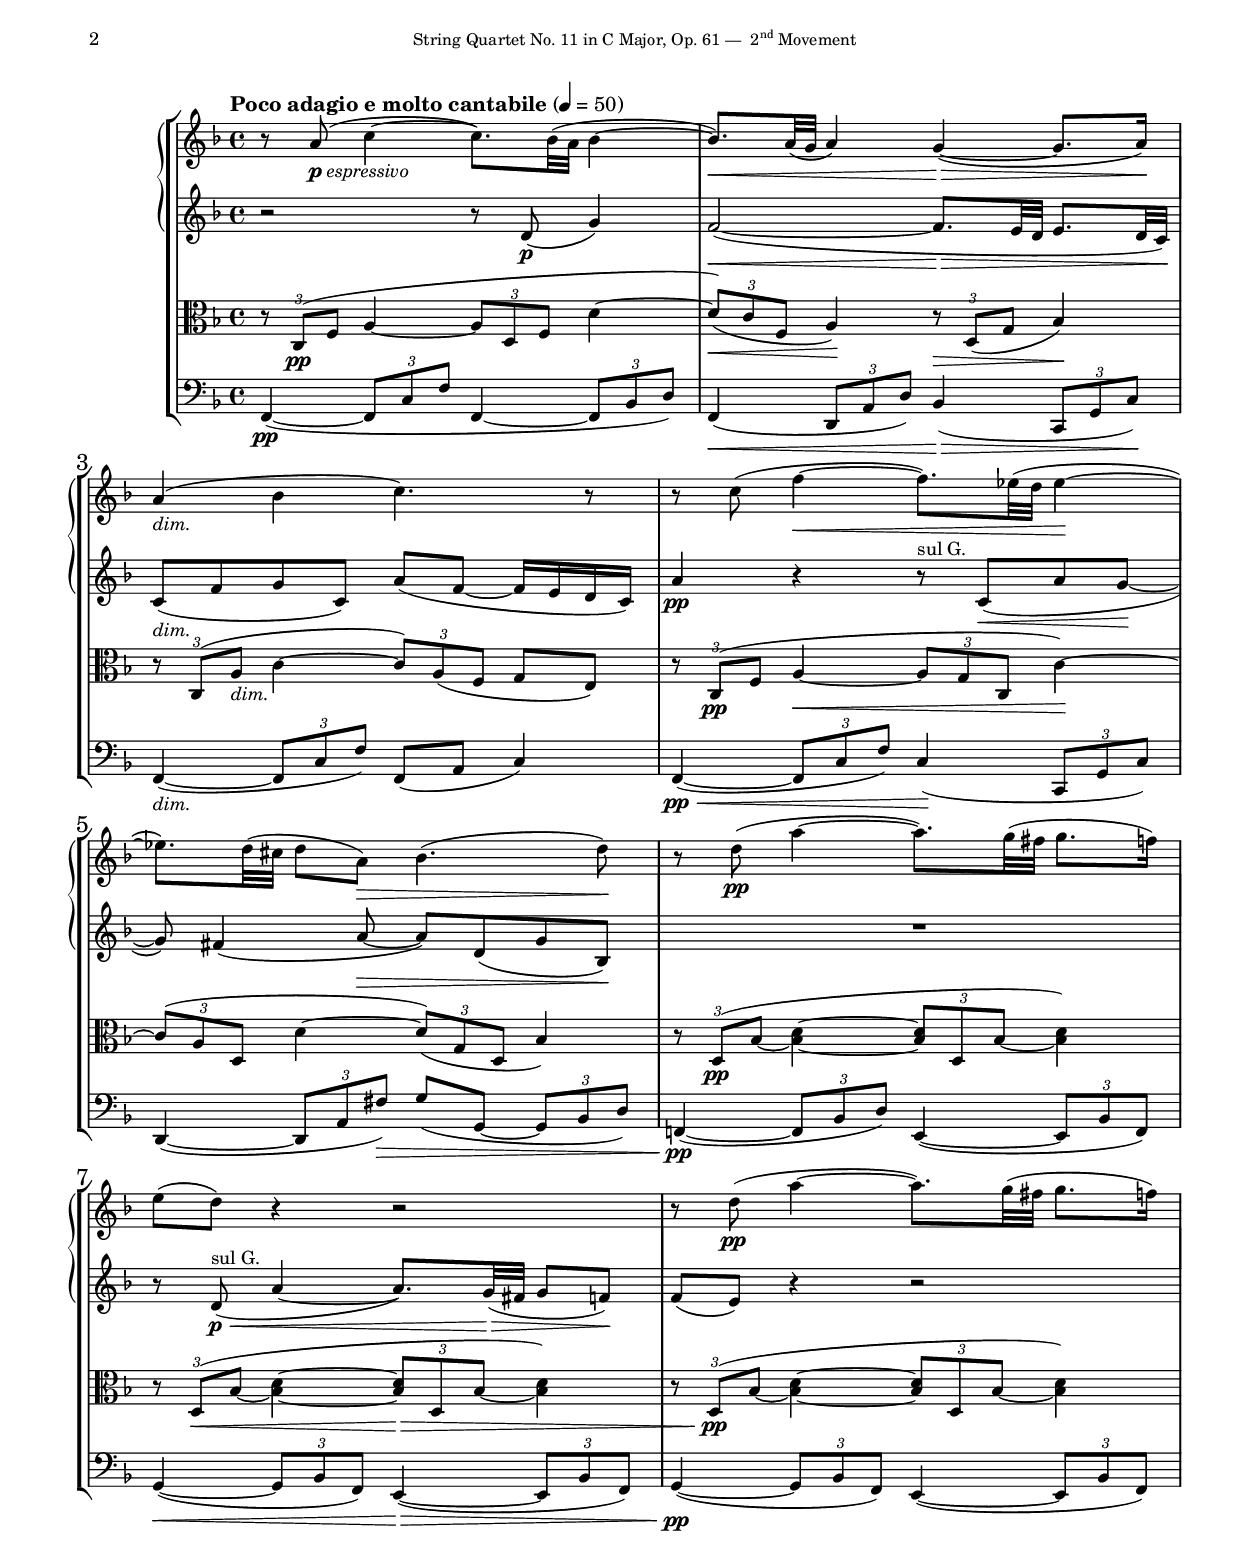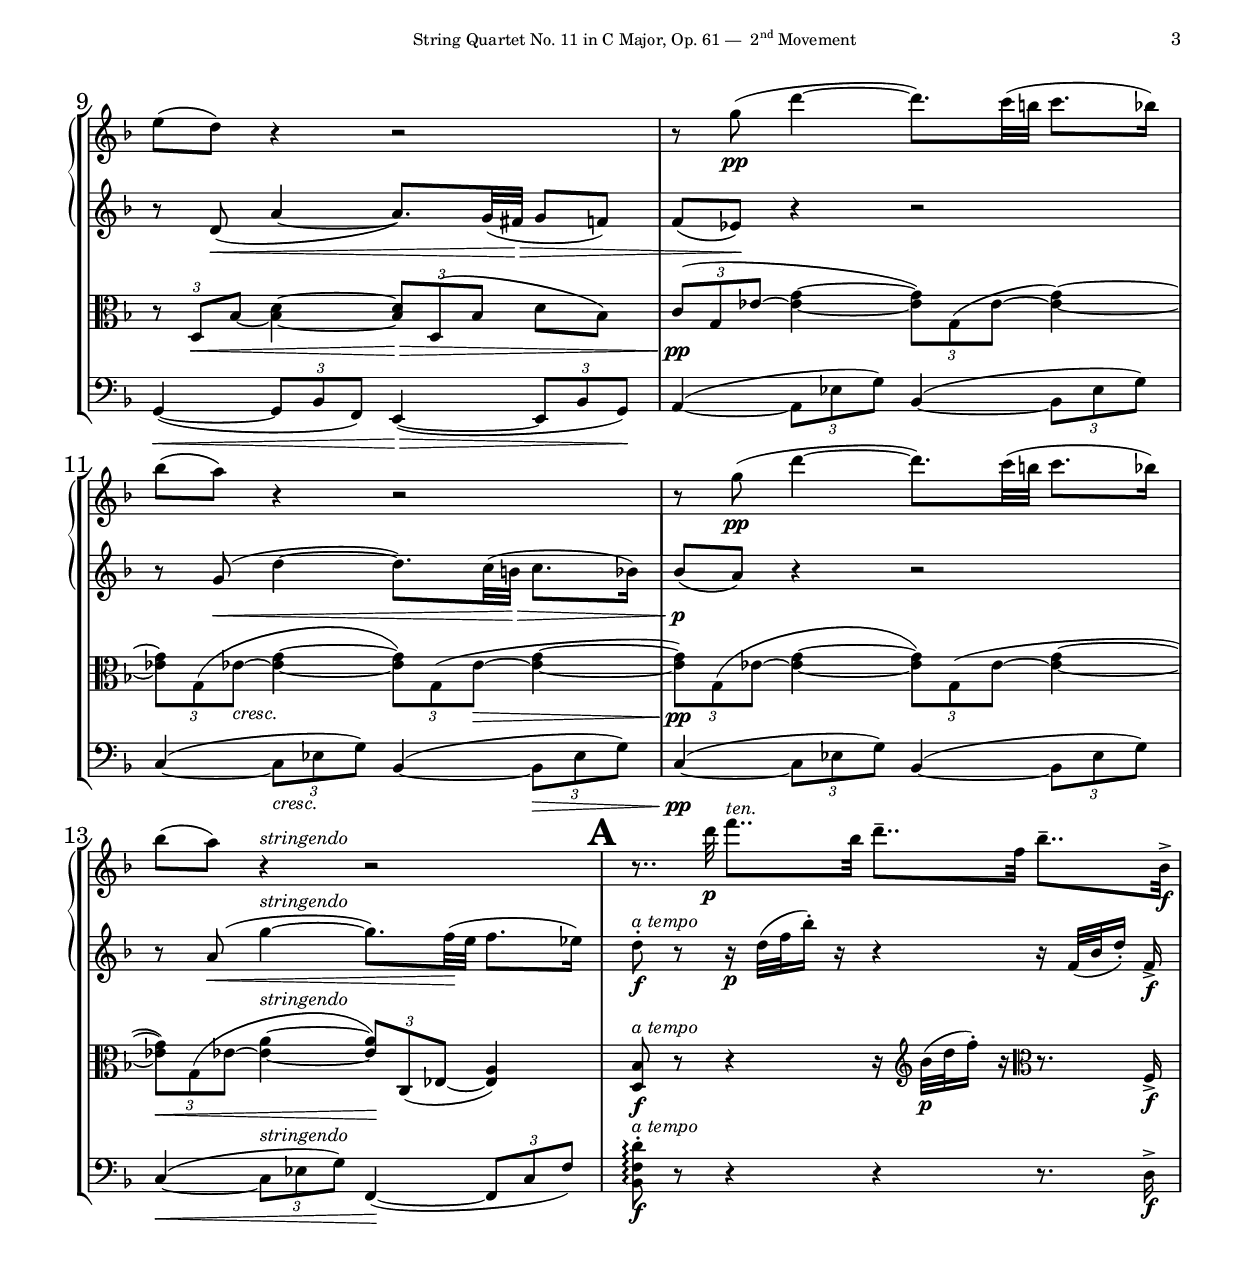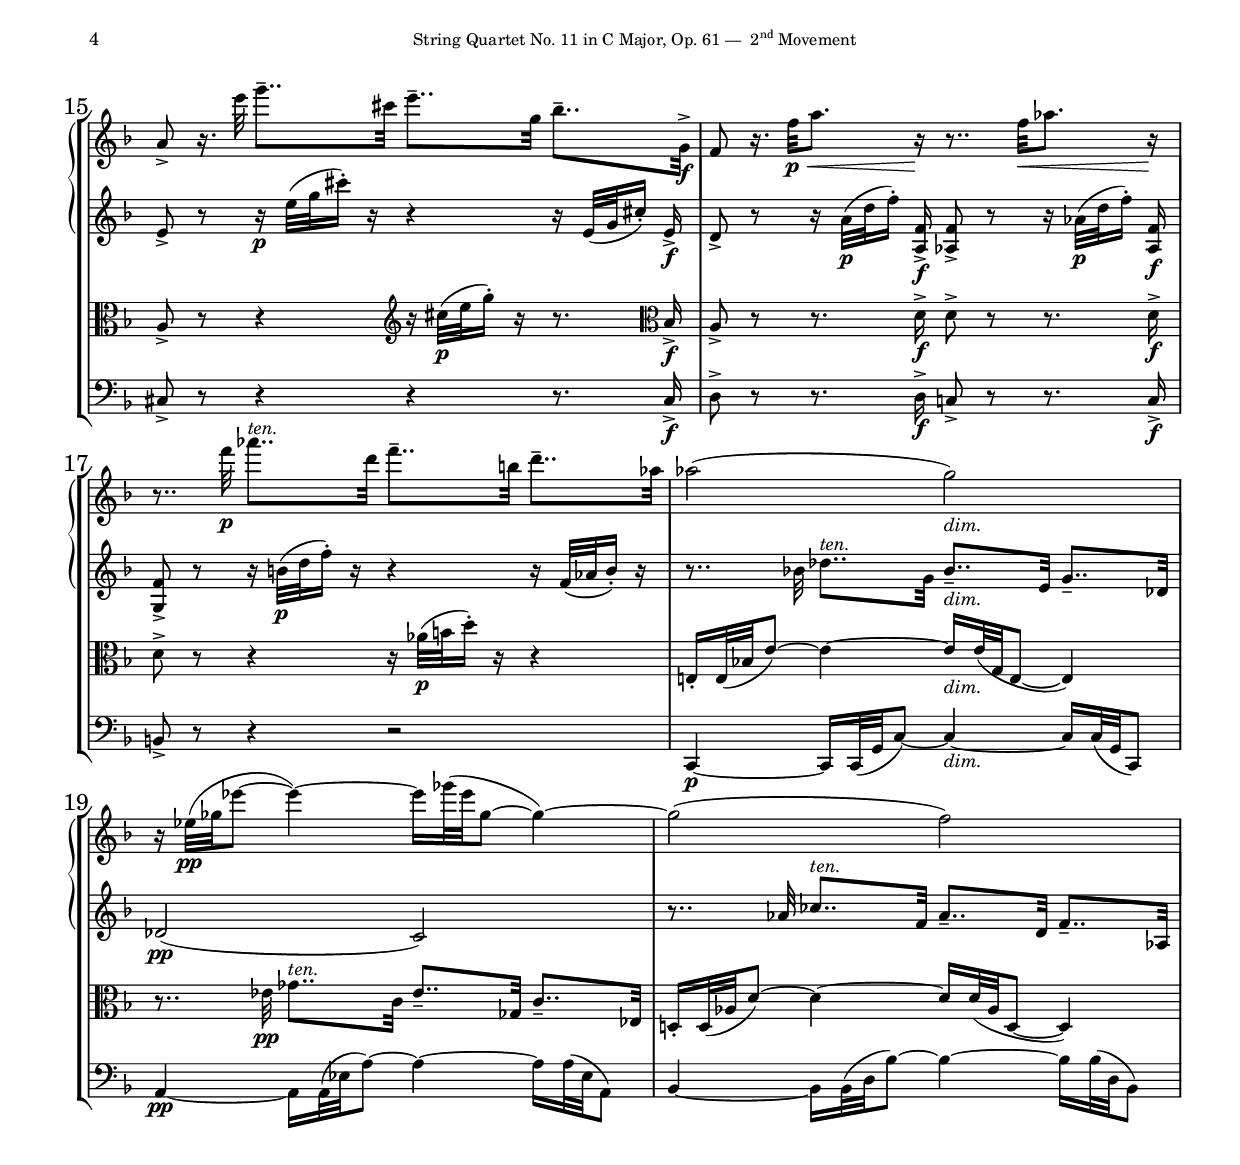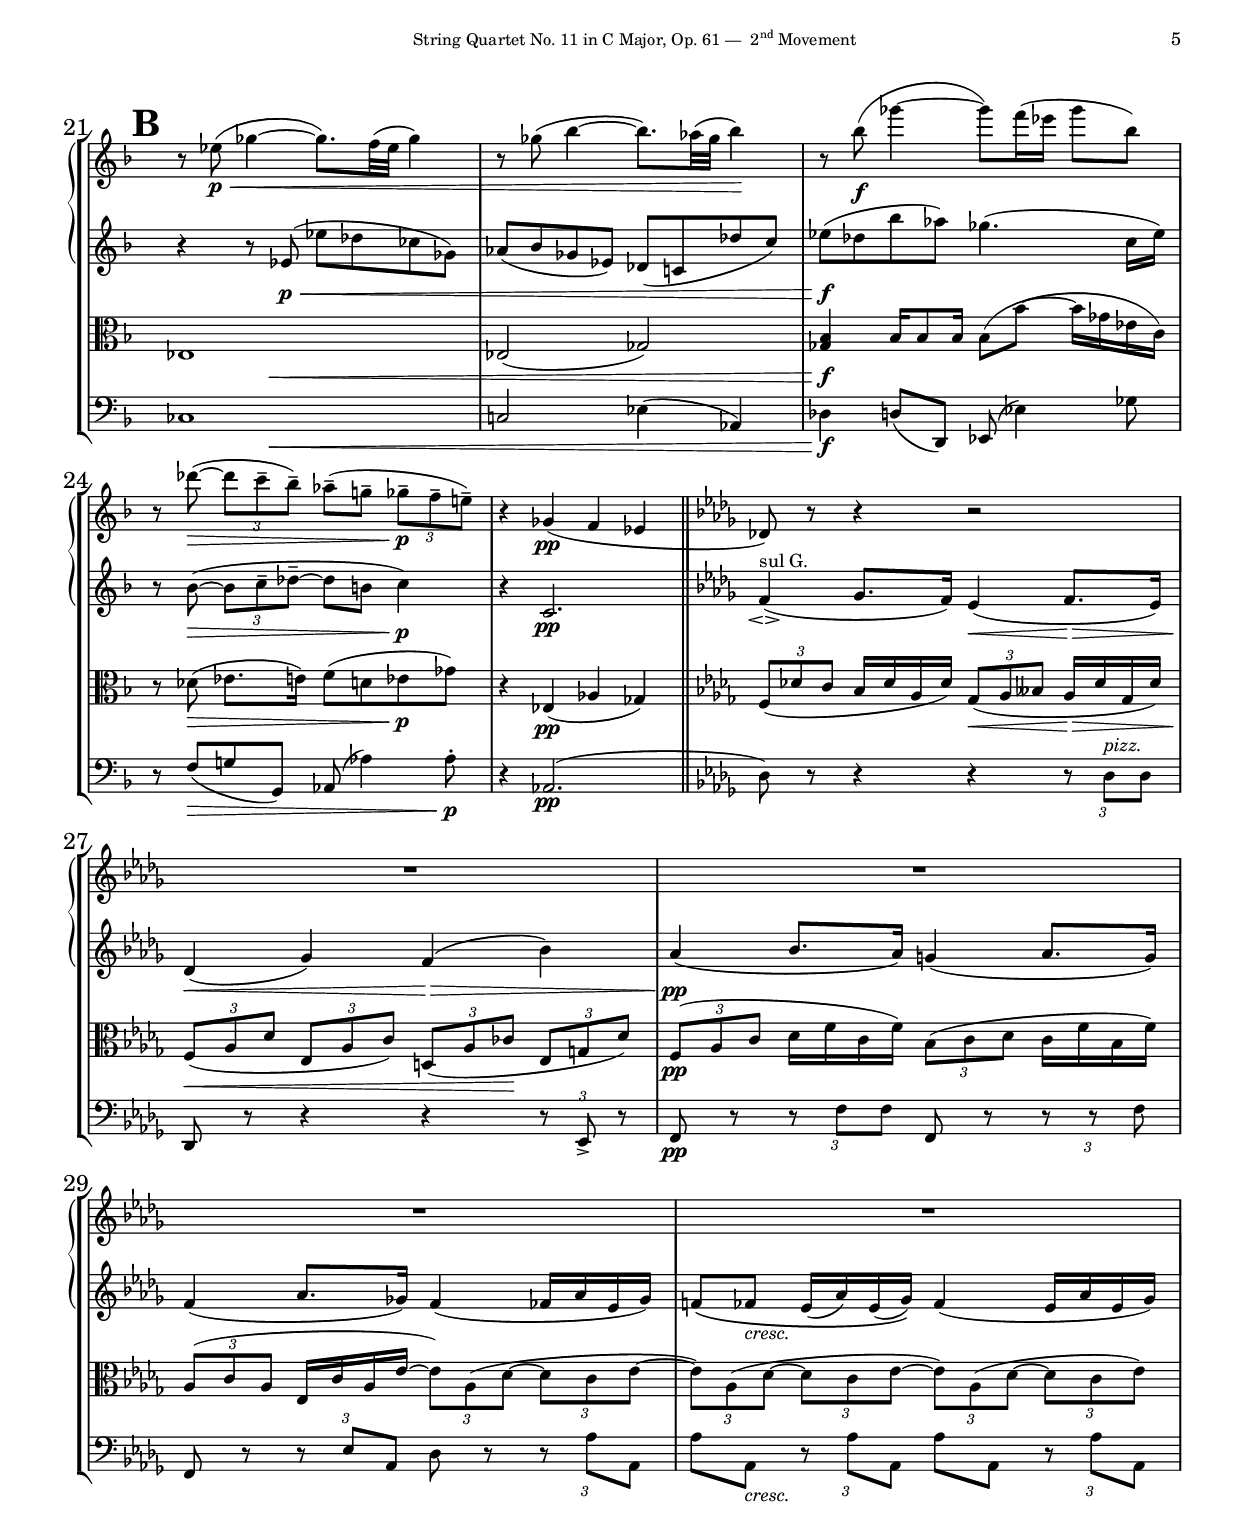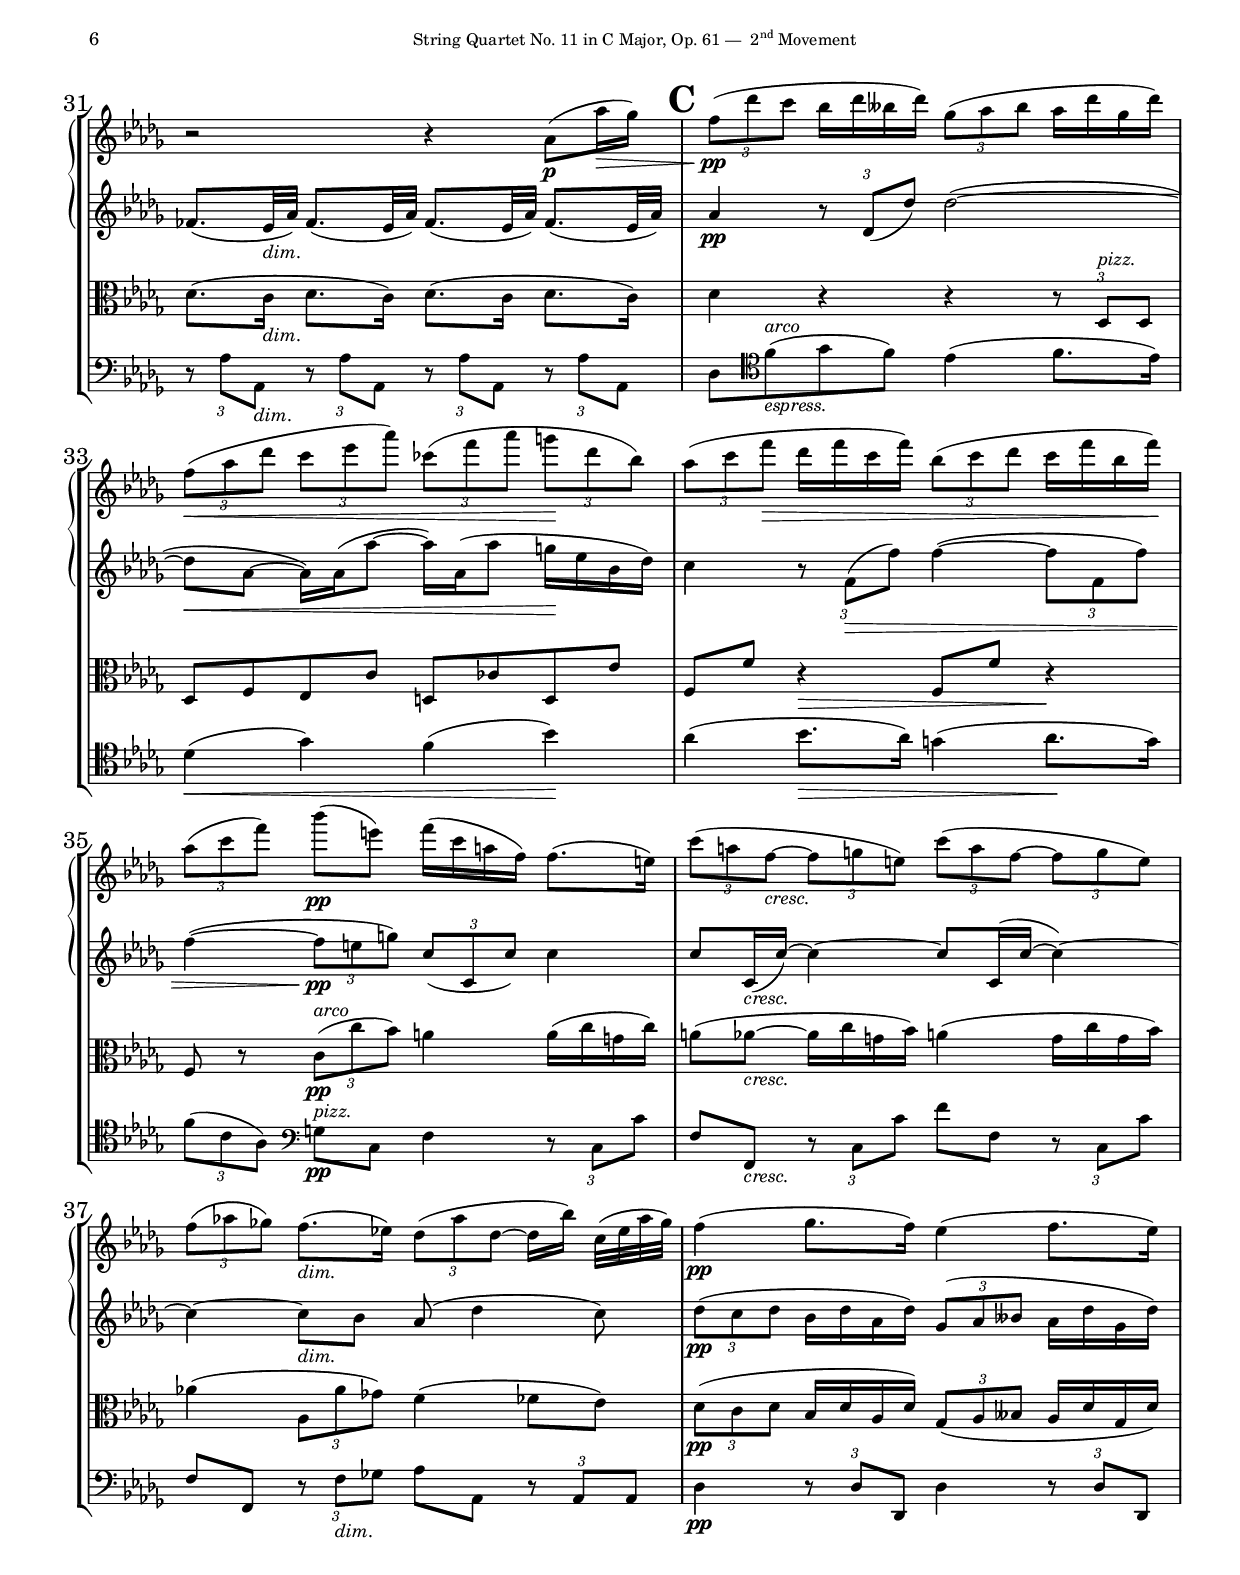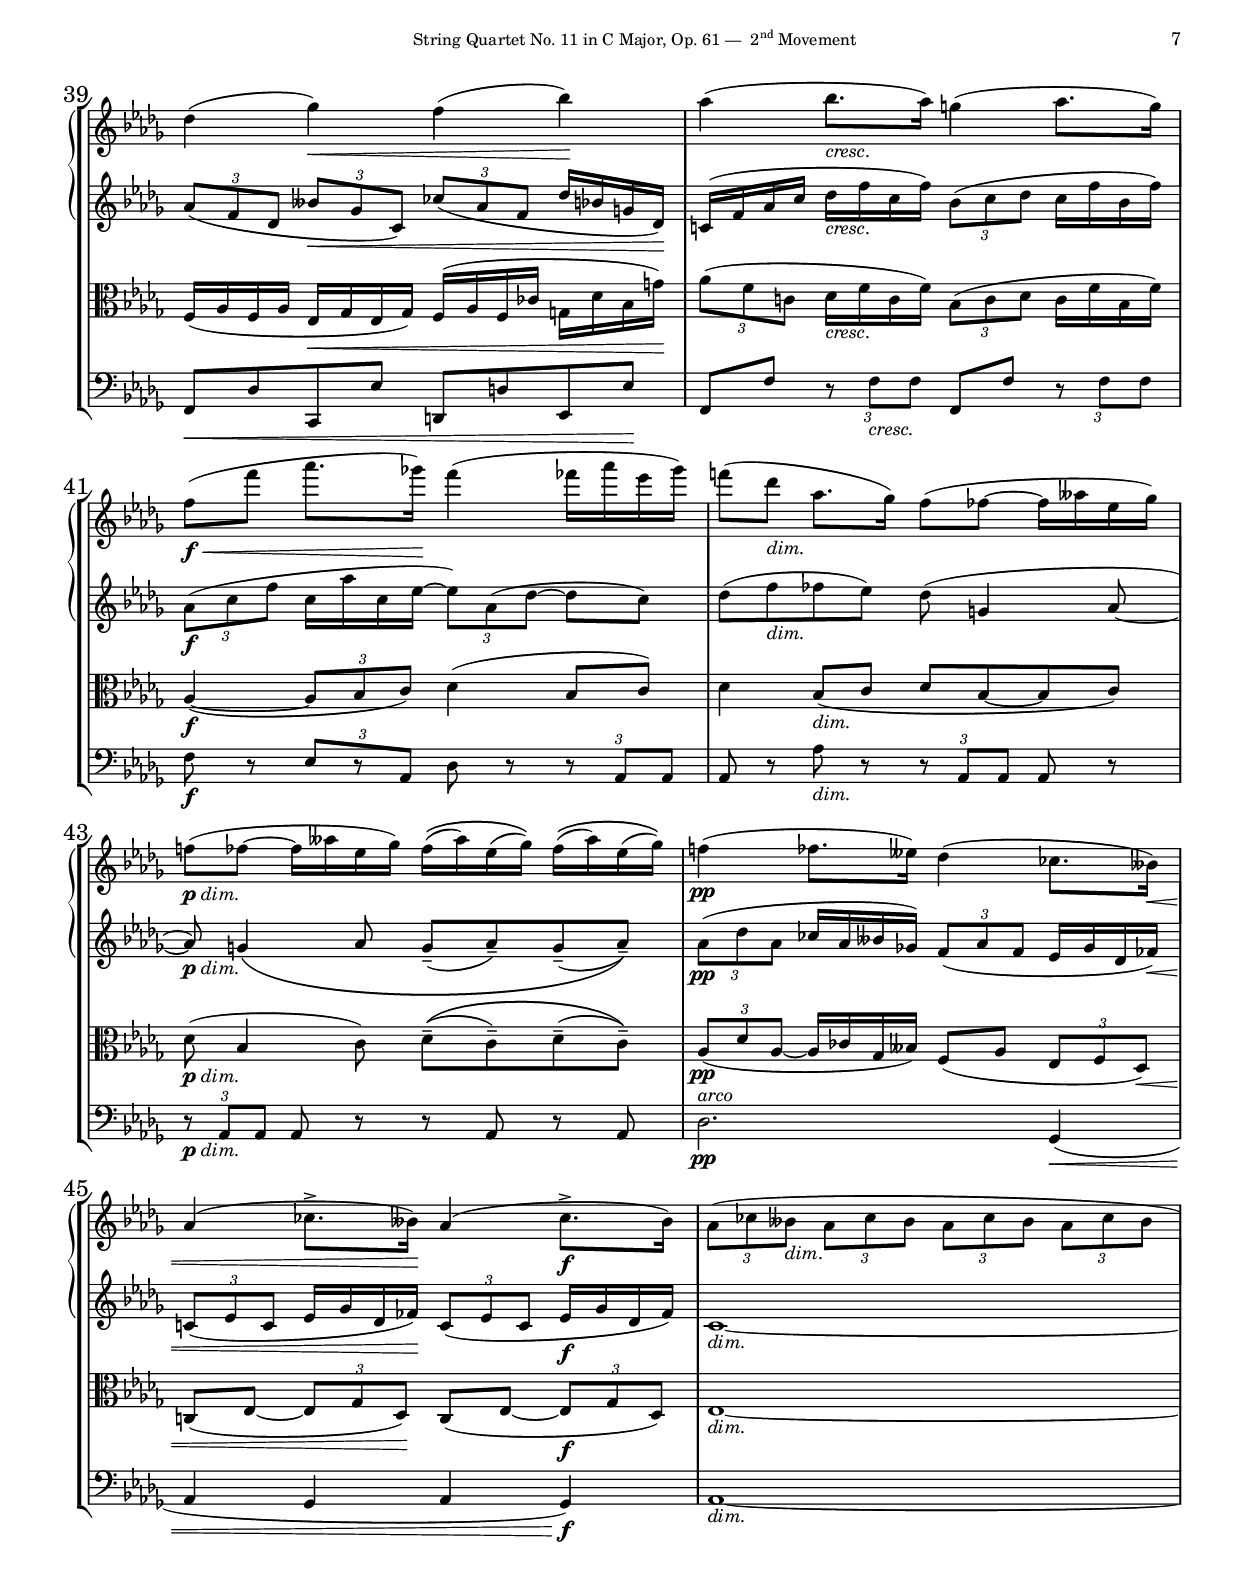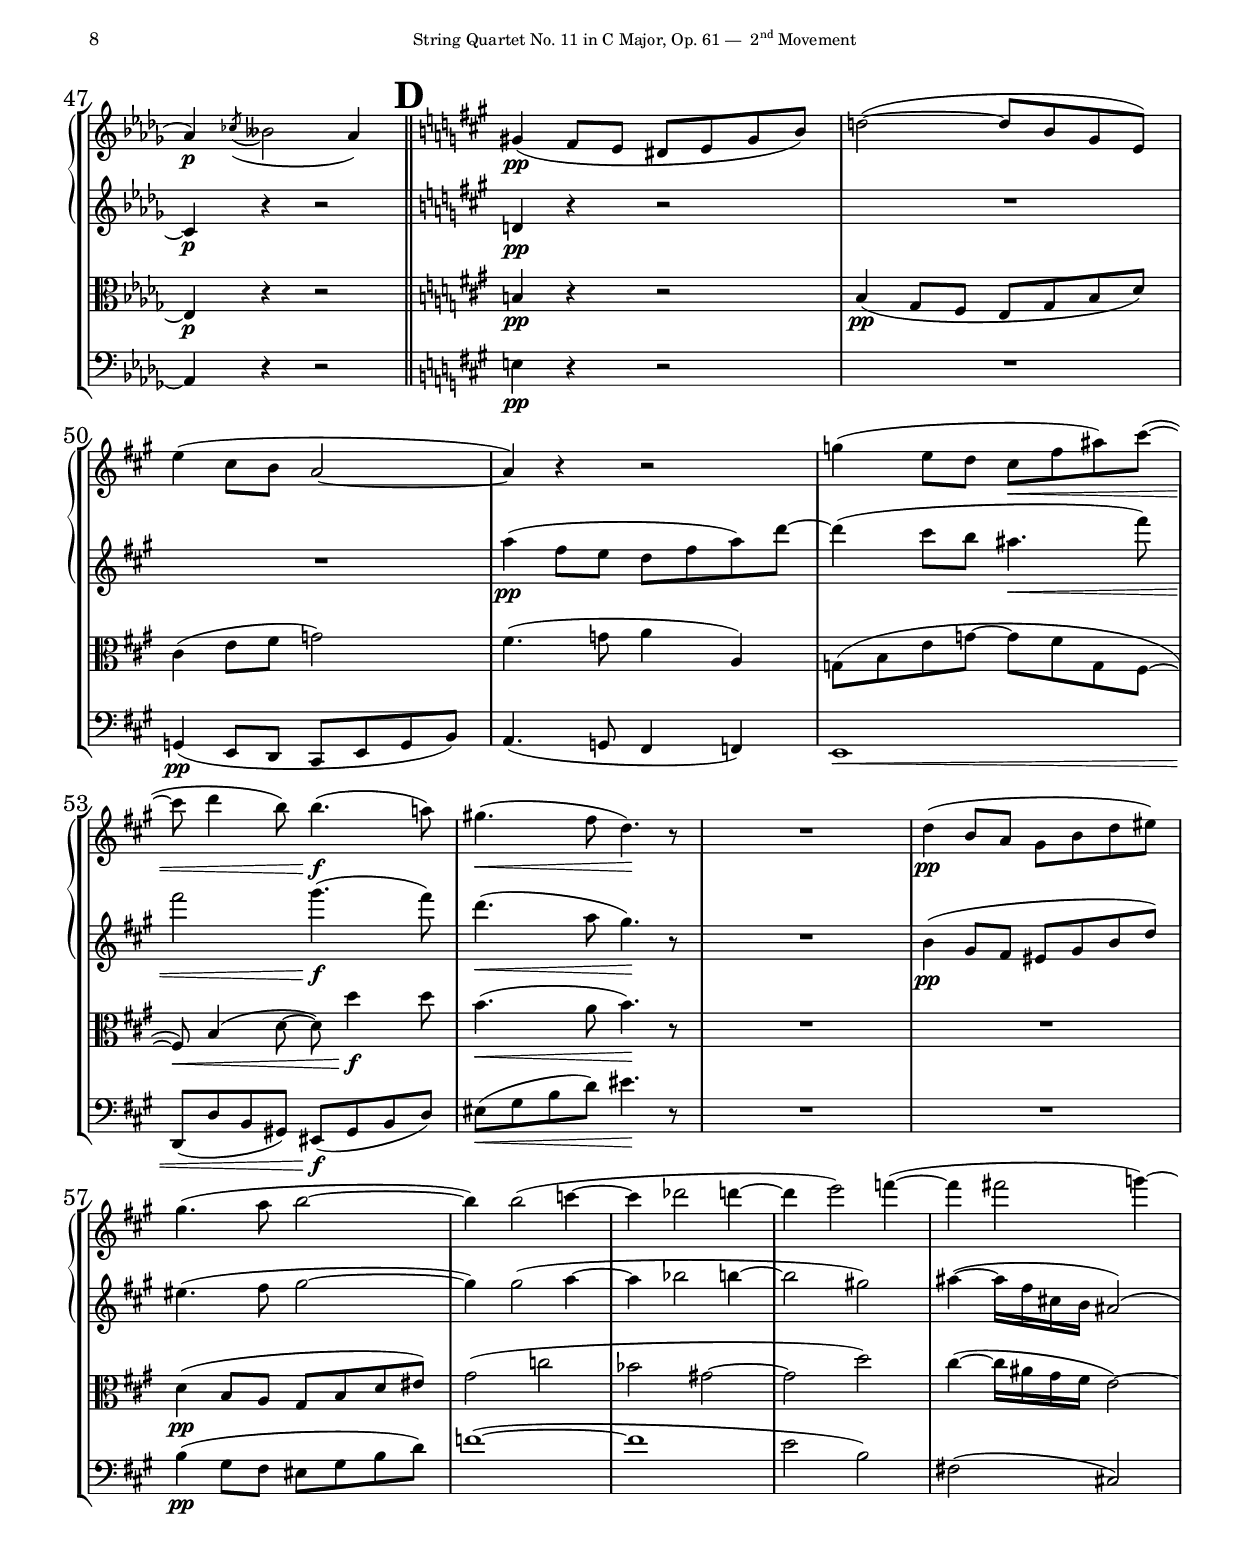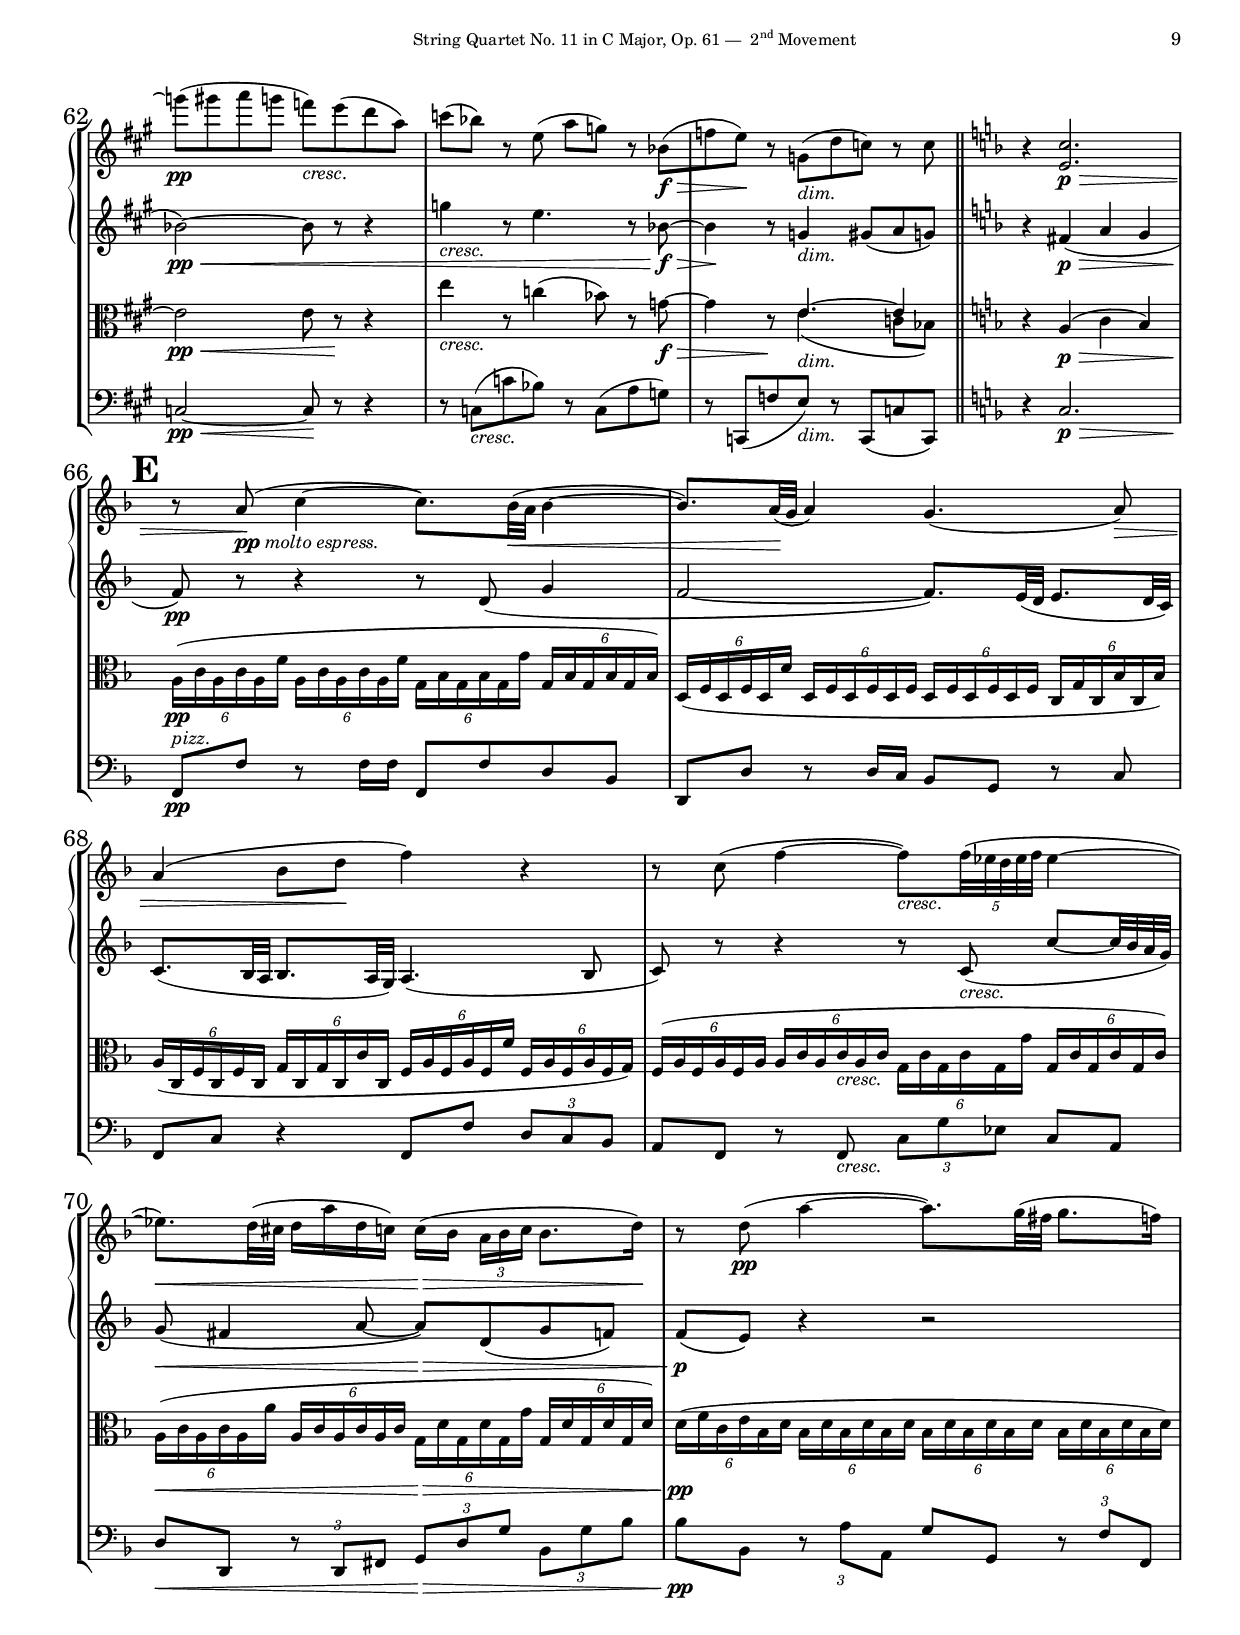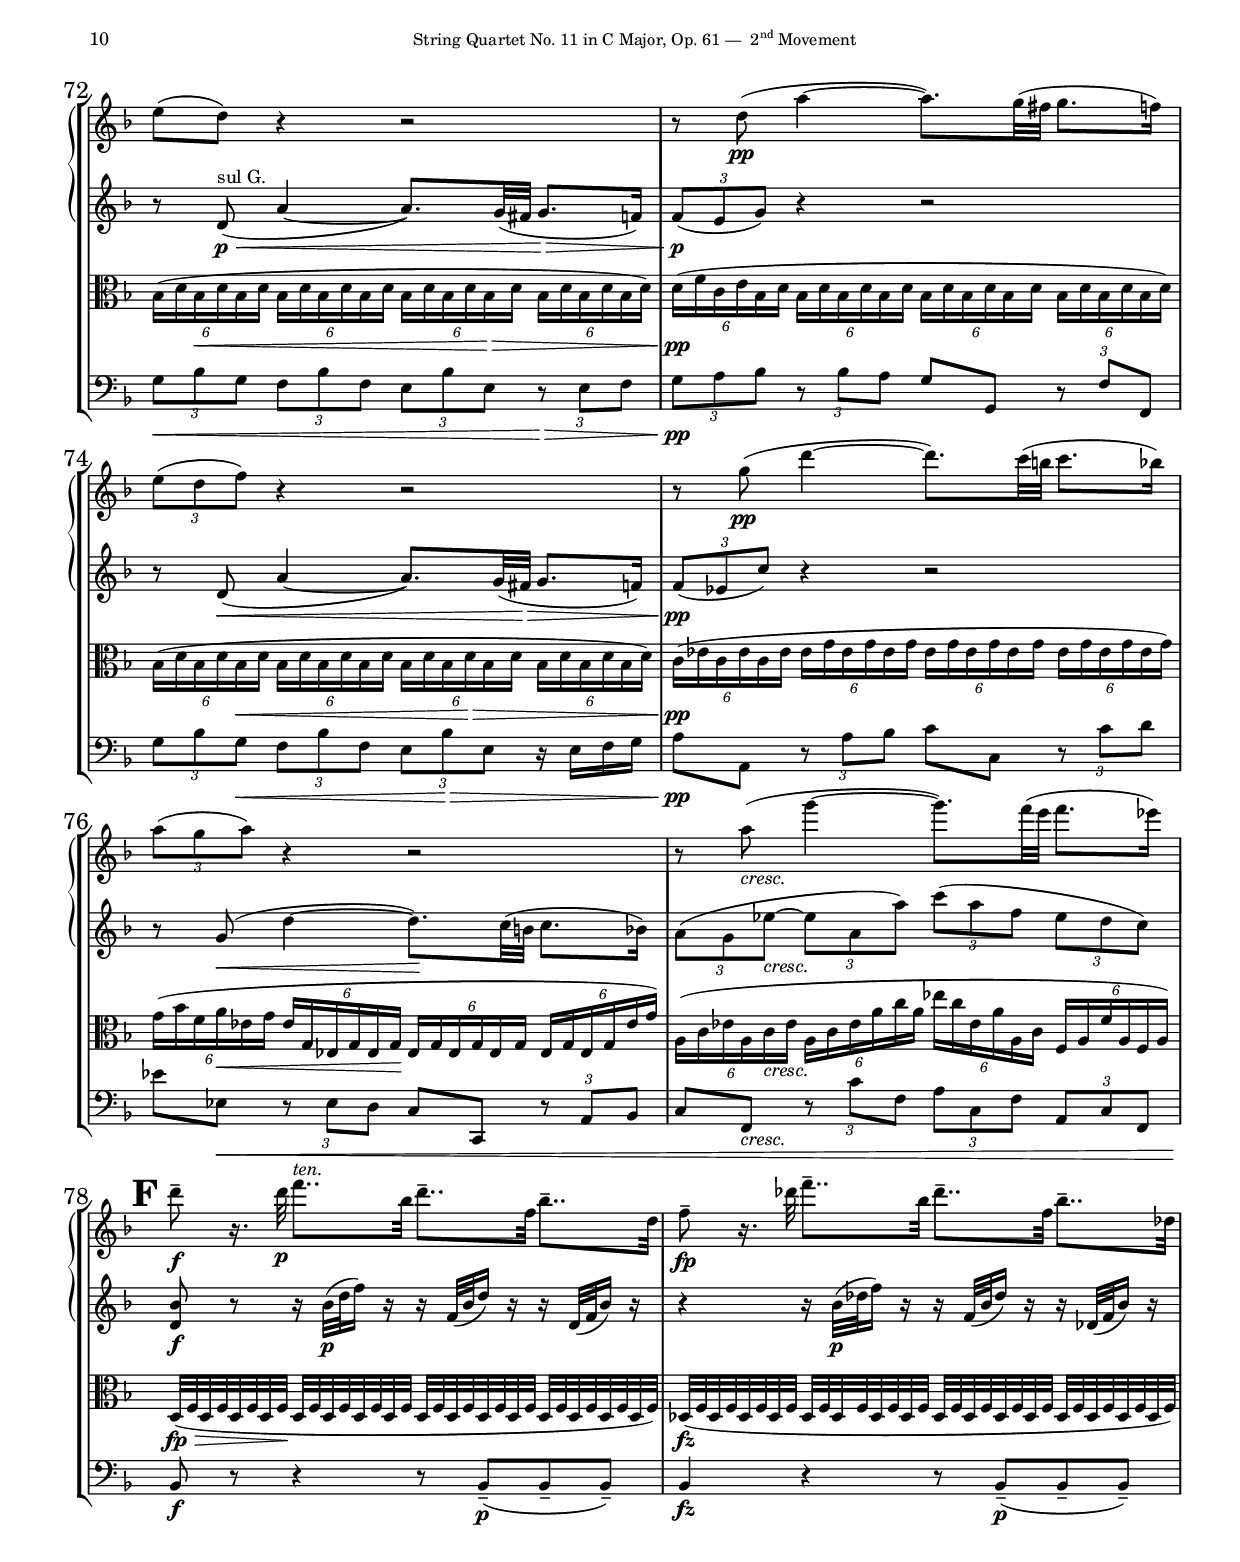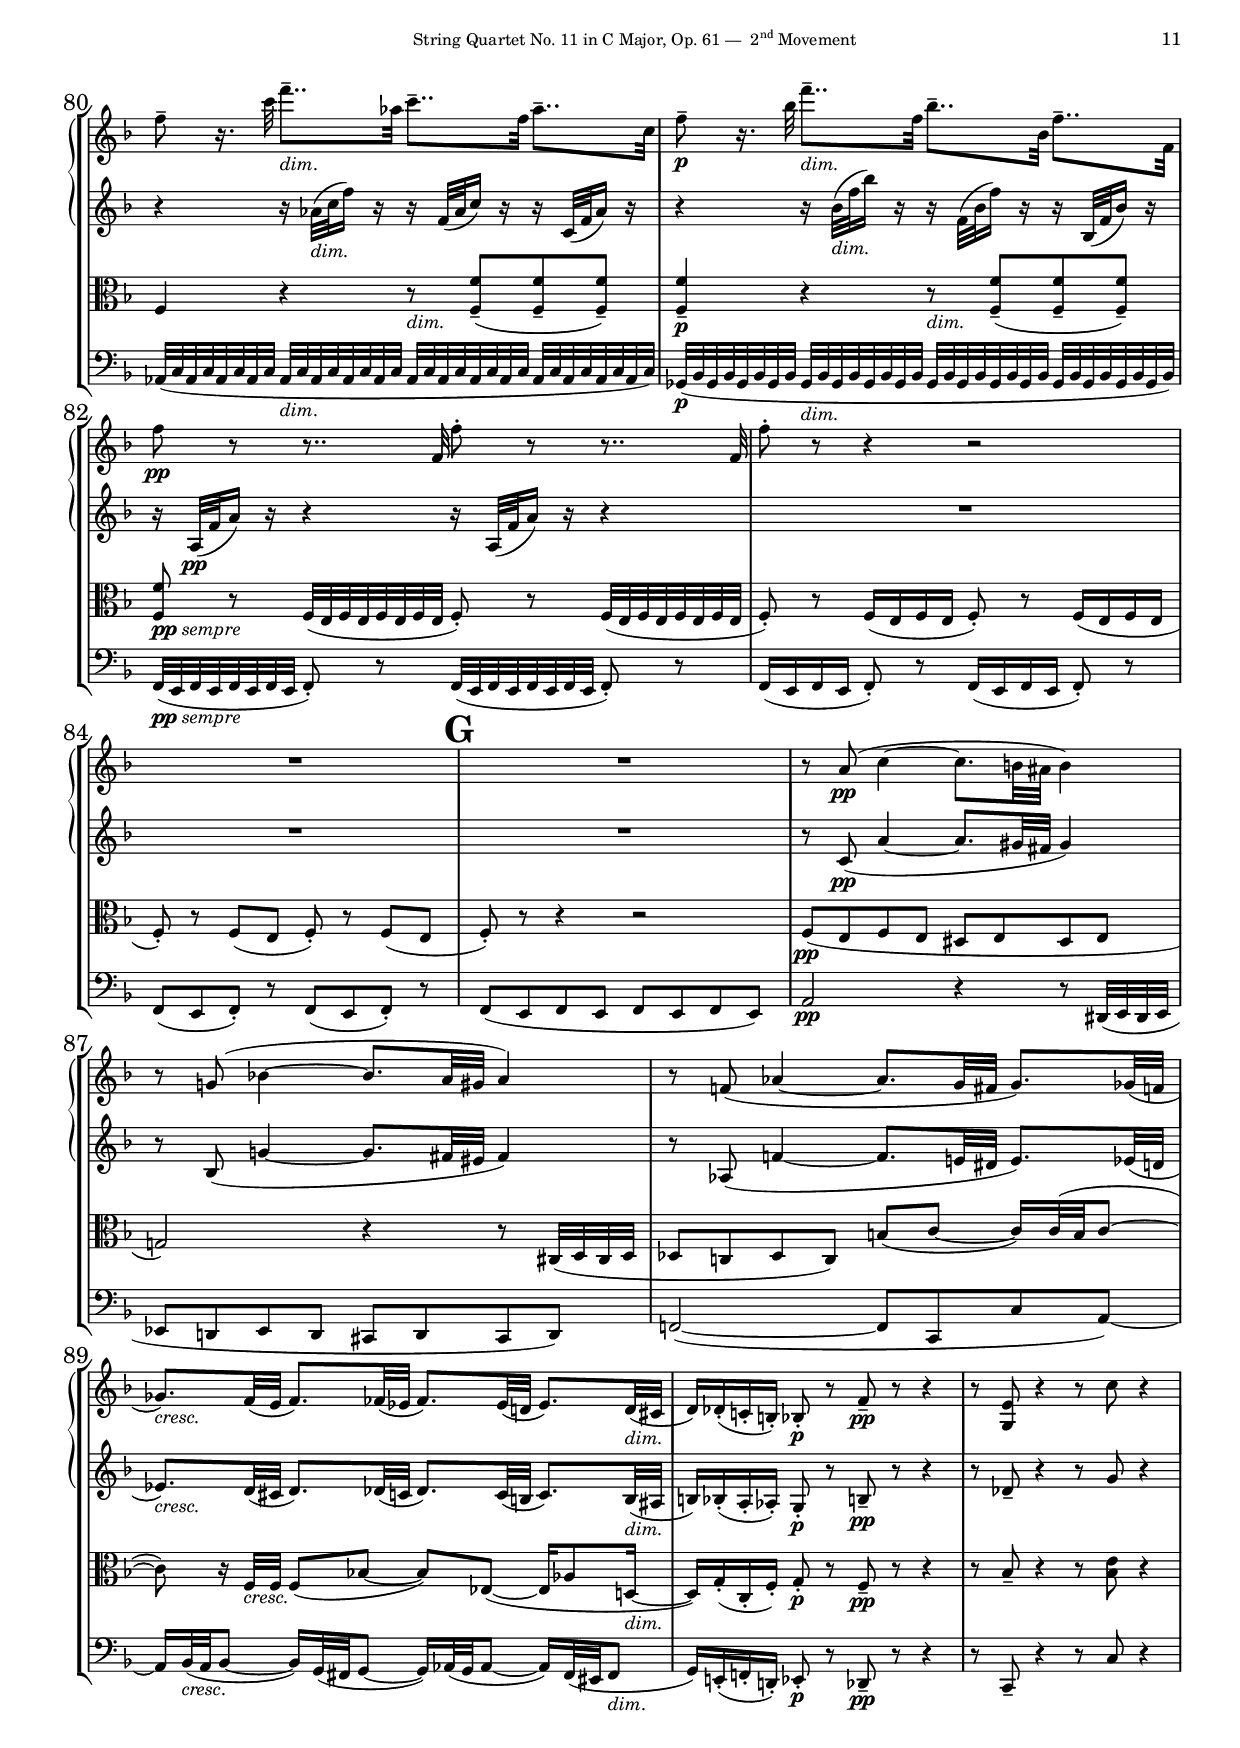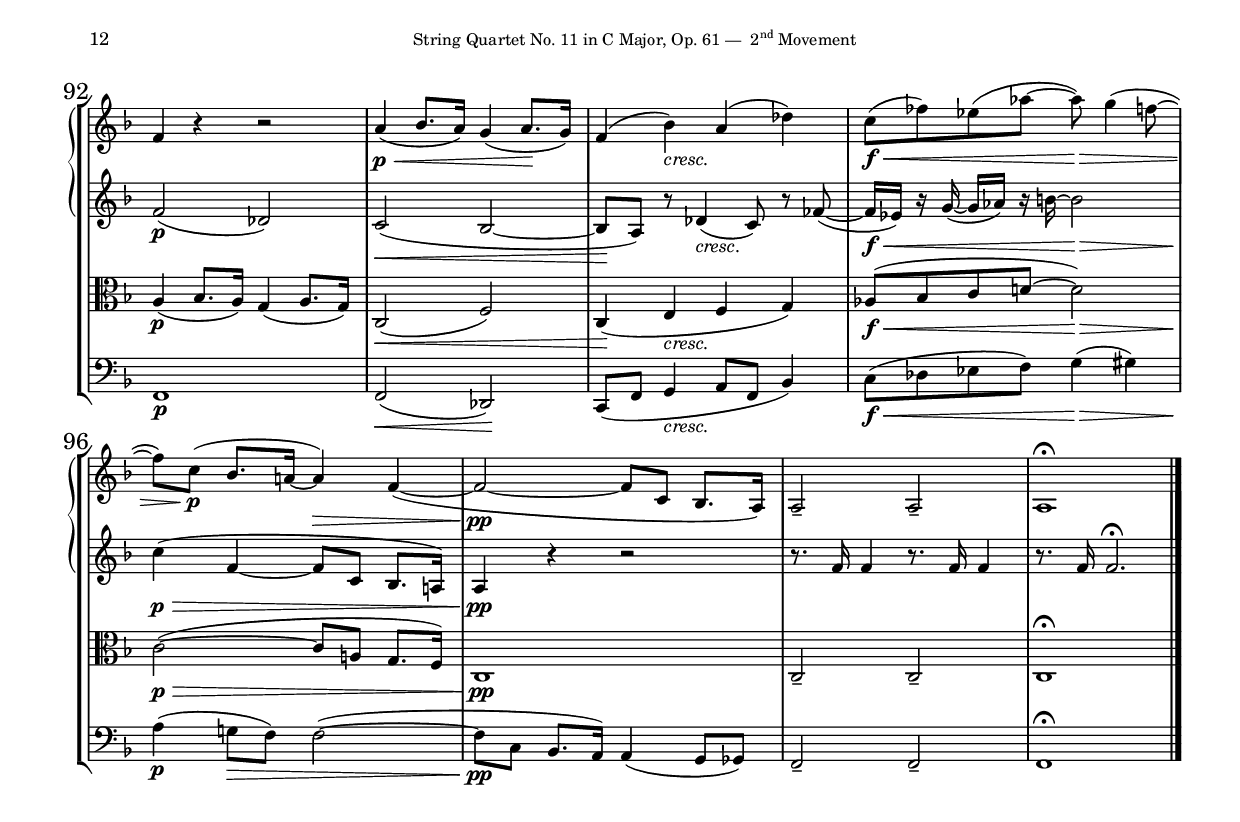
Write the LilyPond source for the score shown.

%###############################################################################
%#                                 H E A D E R                                 #
%###############################################################################
%
%  Composer           : Antonín Dvořák (1841 - 1904)
%  work               : String Quartet No. 11 in C Major, Op. 61
%  Source             : Berlin: N. Simrock, n.d.[1882]. Plate 8281. 
%  Type of score      : Score conductor mvt II
%  Typesetter         : Sébastien MANEN
%  date of initiation : Thursday 15 December 2022, 20:07
%
%###############################################################################
%#                          I N C L U D E   F I L E S                          #
%###############################################################################
\version "2.22.1"
\include "./00-Common/Quartet_n11_Op61_Header.ily"
%  work        : String Quartet No. 11 in C Major, Op. 61
%  typesetter  : Sébastien MANEN
%  date        : Thursday 15 December 2022, 20:07
%###############################################################################
%#                          P A P E R   S E C T I O N                          #
%###############################################################################
\paper {
	ragged-last-bottom = ##t
	ragged-bottom = ##t
	left-margin = 15 \mm
%	indent = 0
%	annotate-spacing = ##t
%	slashSeparator = \markup {
%		\center-align
%		\vcenter \combine
%		\beam #3.3 #0.5 #0.54
%		\raise #1.24 \beam #3.3 #0.5 #0.54
%	}
%	system-separator-markup = \slashSeparator
	bookTitleMarkup = \markup {
		\column {
			\vspace #15
			\fill-line {
				\fromproperty #'header:composer
			}
			\vspace #10
			\fill-line {
				\fromproperty #'header:title
			}
			\vspace #10
			\fill-line {
				\fromproperty #'header:subtitle
			}
		}
	}
	oddHeaderMarkup = \markup {
		\on-the-fly \not-first-page \fill-line {
			\null
			\center-column {
				\smaller \fromproperty #'header:subsubtitle
				\fromproperty #'header:instrument
				\vspace #1
			}
			\fromproperty #'page:page-number-string
		}
	}
	evenHeaderMarkup = \markup {
		\on-the-fly \not-first-page \fill-line {
			\fromproperty #'page:page-number-string
			\center-column {
				\smaller \fromproperty #'header:subsubtitle
				\fromproperty #'header:instrument
				\vspace #1
			}
			\null
		}
	}
	oddFooterMarkup = \markup {
		\column {
			\fill-line {
				\on-the-fly #(on-page 1) \fromproperty #'header:copyright
			}
		}
	}
}

%  work        : String Quartet No. 11 in C Major, Op. 61
%  typesetter  : Sébastien MANEN
%  date        : Thursday 15 December 2022, 20:07
%###############################################################################
%#                           T I M E   S E C T I O N                           #
%###############################################################################
timeMvtI = {
	\time 4/4
}
timeMvtII = {
	\time 4/4
}
timeMvtIII = {
	\time 3/4
}
timeMvtIV = {
	\time 2/4
}

%  work        : String Quartet No. 11 in C Major, Op. 61
%  typesetter  : Sébastien MANEN
%  date        : Thursday 15 December 2022, 20:07
%###############################################################################
%#                         L A Y O U T   S E C T I O N                         #
%###############################################################################
#(set-global-staff-size 16) %16
%#(ly:set-option 'debug-skylines #t)
\layout {
	#(layout-set-staff-size 16) %16
	\set Score.alternativeNumberingStyle = #'numbers
	\set Score.markFormatter = #format-mark-alphabet
	\context {
		\Voice
		\override TupletBracket #'bracket-visibility = ##f
%		\override TupletNumber.avoid-slur = #'outside
		\override Hairpin.to-barline = ##f
		\override TrillSpanner.bound-details.right.padding = #1.5
		\override Fingering.avoid-slur = #'around
		%\override Script.staff-padding = #'()
		\override Hairpin.height = #0.55
	}
	\context {
		\Staff
		\consists #Measure_counter_engraver
		\override TupletBracket.staff-padding = ##f
		\override Fingering.staff-padding = #'()
		%\override Script.staff-padding = ##f
		\override MultiMeasureRest.space-increment = 1
	}
	\context {
		\Score
		\override RehearsalMark #'font-size = #6  % 6
		\override RehearsalMark.extra-spacing-width = #'(-0.3 . 0.3) %0.7
		\override RehearsalMark.outside-staff-priority = ##f
		\override RehearsalMark.extra-spacing-height = #'(-inf.0 . +inf.0)
		\override DynamicTextSpanner.font-size = #0
		\override BarNumber.font-size = #2 %2
		\override MeasureCounter.outside-staff-priority = #390
		\override FootnoteItem #'annotation-line = ##f
		\override MetronomeMark.font-size = #1 %1
	}
}

%  work        : String Quartet No. 11 in C Major, Op. 61
%  typesetter  : Sébastien MANEN
%  date        : Thursday 15 December 2022, 20:07
%###############################################################################
%#                      S H O R T C U T S   S E C T I O N                      #
%###############################################################################
arco = \markup {\italic arco}
crescendo = \markup {\italic crescendo}
crescmarkup = \markup {\italic cresc.}
dimmarkup = \markup {\italic dim.}
dolce = \markup {\italic {dolce}}
fdim = \markup {\dynamic f \italic dim.}
feroce = \markup {\italic feroce}
intempo = \markup {\italic {in tempo}}
mfcresc = \markup { \dynamic mf \italic cresc.}
morendo = \markup {\italic {morendo}}
pcresc = \markup { \dynamic p \italic cresc.}
pdim = \markup { \dynamic p \italic dim.}
pizz = \markup {\italic pizz.}
pocoapococrescendo = \markup {\italic {poco a poco crescendo}}
pocoapocostring = \markup {\italic {poco a poco string}}
ppmorendo = \markup { \dynamic pp \italic {morendo}}
pppnonlegato = \markup { \dynamic ppp \italic {non legato}}
pptranquillo = \markup { \dynamic pp \italic {tranquillo}}
rit = \markup {\italic rit.}
ritard = \markup {\italic ritard}
riten = \markup {\italic riten.}
semprecresc = \markup {\italic {sempre cresc.}}
tranquillo = \markup {\italic tranquillo}
pespress = \markup { \dynamic p \italic espress.}
pespressivo = \markup { \dynamic p \italic espressivo}

ffz = #(make-dynamic-script "ffz")




atempo = \markup {\italic {a tempo}}
espress = \markup {\italic {espress.}}
ppmoltoespress = \markup { \dynamic pp \italic {molto espress.}}
stringendo = \markup {\italic stringendo}
sulG = \markup {sul G.}
ten = \markup {\italic {ten.}}
ppsempre = \markup { \dynamic pp \italic {sempre}}



fine = \markup {\italic Fine}
fzmarkup = \markup {\dynamic fz}
pdolce = \markup { \dynamic p \italic dolce.}
pocoapocoritmarkup = \markup {\italic {poco a poco rit.}}
scherzodcalfine = \markup { \right-align \italic {Scherzo D.C. al Fine}}



accel = \markup {\italic accel.}
crescedaccel = \markup {\italic {cresc. ed accel.}}
fcresc = \markup {\dynamic f \italic {cresc.}}
fsemprecresc = \markup { \dynamic f \italic {sempre cresc.}}
fzcresc= \markup {\dynamic fz \italic cresc.}
grandioso = \markup {\italic grandioso}
moltorit = \markup {\italic {molto rit.}}
mpespressivo = \markup { \dynamic mp \italic espressivo}
pnonlegato = \markup { \dynamic p \italic {non legato}}
pocoapococresc = #(make-music 'CrescendoEvent
             'span-direction START
             'span-type 'text
             'span-text "poco a poco cresc.")
pocoapocoritard = \markup {\italic {poco a poco ritard.}}
ppocomarcato = \markup { \dynamic p \italic {poco marcato}}
semprepiup = \markup {\italic {sempre più} \dynamic p}
unpocomenomosso = \markup {\bold {Un poco meno mosso.}}


%  work        : String Quartet No. 11 in C Major, Op. 61
%  typesetter  : Sébastien MANEN
%  date        : Thursday 15 December 2022, 20:07
%###############################################################################
%#                 C O N D U C T O R   S C O R E   F O R M A T                 #
%###############################################################################
formatConductorMvtI = {
	
}

%  work        : String Quartet No. 11 in C Major, Op. 61
%  typesetter  : Sébastien MANEN
%  date        : Thursday 15 December 2022, 20:07
%###############################################################################
%#                       T E M P I  C O N D U C T O R S                        #
%###############################################################################
tempiMvtI = {
	\tempo "Allegro"
}
tempiMvtII = {
	\tempo "Poco adagio e molto cantabile" 4 = 50
}
tempiMvtIII = {
	\tempo "SCHERZO - Allegro vivo" 4 = 150
}
tempiMvtIV = {
	\tempo "Vivace" 4 = 130
}
%###############################################################################
%#                            T E M P I   P A R T S                            #
%###############################################################################
tempiPartMvtI = {
	
}
tempiPartMvtII = {
	
}
tempiPartMvtIII = {
	
}
tempiPartMvtIV = {
	
}

%  work        : String Quartet No. 11 in C Major, Op. 61
%  typesetter  : Sébastien MANEN
%  date        : Thursday 15 December 2022, 20:07
%###############################################################################
%#                          M U S I C   S E C T I O N                          #
%###############################################################################
musicViolinIMvtII = \relative c'' {
	\key f \major
	\clef treble
% mesures 1 à 5
	r8 a(_\pespressivo c4~ c8.) bes32( a bes4~
	bes8.)\< a32( g a4) g4(~\> g8. a16)\!
	a4(_\dimmarkup bes c4.) r8
	r8 c( f4~\< f8.) ees32( d ees4~\!
	ees8.) d32( cis d8 a)\> bes4.( d8)\!
% mesures 6 à 10
	r8 d(\pp a'4~ a8.) g32( fis g8. f16)
	e8( d) r4 r2
	r8 d\pp( a'4~ a8.) g32( fis g8. f16)
	e8( d) r4 r2
	r8 g(\pp d'4~ d8.) c32( b c8. bes16)
% mesures 11 à 15
	bes8( a) r4 r2
	r8 g(\pp d'4~ d8.) c32( b c8. bes16)
	bes8( a) r4^\stringendo r2 \mark \default
	r8.. d32\p f8..^\ten bes,32 d8..-- f,32 bes8..-- bes,32->\f
	a8-> r16. e''32 g8..-- cis,32 e8..-- g,32 bes8..-- g,32->\f
% mesures 16 à 20
	f8 r16. f'32[\p\< a8.] r16\! r8.. f32\<[ aes8.] r16\!
	r8.. f'32\p aes8..^\ten d,32 f8..-- b,32 d8..-- aes32
	aes2( g)_\dimmarkup
	r16 ees32(\pp ges ees'8~ ees4)~ ees16 ges32( ees ges,8~ ges4)~
	ges2( f) \mark \default
% mesures 21 à 25
	r8 ees8(\p\< ges4~ ges8.) f32( ees ges4)
	r8 ges( bes4~ bes8.) aes32( ges bes4)\!
	r8 bes(\f ges'4~ ges8) f16( ees ges8 bes,)
	r8 des8(~\> \times 2/3 {des c-- bes--)} aes(-- g!-- \times 2/3 {ges--\p f-- e!--)}
	r4 ges,(\pp f ees \bar "||" \key des \major
% mesures 26 à 30
	des!8) r r4 r2
	R1*4
	
	
	
% mesures 31 à 35
	r2 r4 aes'8\p( aes'16\> ges) \mark \default
	\times 2/3 {f8\pp( des' c} bes16 des beses des) \times 2/3 {ges,8( aes beses} aes16 des ges, des')
	\times 2/3 {f,8(\< aes des} \times 2/3 {c ees aes)} \times 2/3 {ces,( f aes} \times 2/3 {g\! des bes)}
	\times 2/3 {aes( c f\>} des16 f c f) \times 2/3 {bes,8( c des} c16 f bes, f')\!
	\times 2/3 {aes,8( c f)} bes8(\pp e,) f16( c a f) f8.( e16)
% mesures 36 à 40
	\times 2/3 {c'8( a f~_\crescmarkup} \times 2/3 {f g e)} \times 2/3 {c'8( a f~} \times 2/3 {f g e)}
	\times 2/3 {f( aes! ges!)} f8._\dimmarkup( ees!16) \times 2/3 {des8( aes' des,~} des16[ bes']) c,32( ees aes ges)
	f4\pp( ges8. f16) ees4( f8. ees16)
	des4( ges)\< f( bes)\!
	aes4( bes8._\crescmarkup aes16) g4( aes8. g16)
% mesures 41 à 45
	f8(\f\< f' aes8. ges!16)\! f4( fes16 aes ees ges)
	f!8( des_\dimmarkup aes8. ges16) f8( fes~ fes16 aeses ees ges)
	f!8(_\pdim fes~ fes16 aeses ees ges) fes\(( aeses) ees( ges)\) fes\(( aeses) ees( ges)\) 
	f!4\pp( fes8. eeses16) des4( ces8. beses16)\<
	aes4( ces8.-> beses16)\! aes4( ces8.->\f beses16)
% mesures 46 à 50
	\times 2/3 {aes8( ces beses_\dimmarkup} \times 2/3 {aes ces beses} \times 2/3 {aes ces beses} \times 2/3 {aes ces beses} 
	aes4)\p \acciaccatura ces8( beses2 aes4) \bar "||" \key a \major \mark \default
	gis!4(\pp fis8 e dis e gis b)
	d!2(~ d8 b gis e)
	e'4( cis8 b a2~
% mesures 51 à 55
	a4) r r2
	g'4( e8 d cis8\< fis ais) cis(~
	cis d4 b8) b4.\f( a!8)
	gis!4.(\< fis8 d4.)\! r8
	R1
% mesures 56 à 60
	d4(\pp b8 a gis b d eis)
	gis4.( a8 b2~
	b4) b2( c4~
	c des2 d4~
	d e2) f4(~
% mesures 61 à 65
	f fis2 g4)~
	g8(\pp gis a g f)_\crescmarkup e( d a)
	c( bes) r e,( a g) r bes,(\f\>[
	f' e)\!] r g,([_\dimmarkup d' c)] r c \bar "||" \key f \major
	r4 <e, c'>2.\p\> \mark \default
% mesures 66 à 70
	r8 a8(\!_\ppmoltoespress c4~ c8.) bes32(\< a bes4~
	bes8.) a32(\! g a4) g4.( a8)\>
	a4( bes8 d\! f4) r
	r8 c( f4~ f8_\crescmarkup) \tuplet 5/4 {f32( ees d ees f} ees4~
	ees8.)\< d32( cis d16 a' d, c) c(\>[ bes] \times 2/3 {a16 bes c} bes8. d16)\!
% mesures 71 à 75
	r8 d(\pp a'4~ a8.) g32( fis g8. f16)
	e8( d) r4 r2
	r8 d8(\pp a'4~ a8.) g32( fis g8. f16)
	\times 2/3 {e8( d f)} r4 r2
	r8 g(\pp d'4~ d8.) c32( b c8. bes16)
% mesures 76 à 80
	\times 2/3 {a8( g a)} r4 r2
	r8 a(_\crescmarkup g'4~ g8.) f32( e f8. ees16) \mark \default
	d8--\f r16. d32\p f8..^\ten bes,32 d8..-- f,32 bes8..-- d,32
	f8--\fp r16. des'32 f8..-- bes,32 des8..-- f,32 bes8..-- des,32
	f8-- r16. c'32 f8..--_\dimmarkup aes,32 c8..-- f,32 aes8..-- c,32
% mesures 81 à 85
	f8--\p r16. bes32 f'8..--_\dimmarkup f,32 bes8..-- bes,32 f'8..-- f,32 
	f'8\pp r r8.. f,32 f'8-. r8 r8.. f,32
	f'8-. r r4 r2
	R1 \mark \default
	R1
% mesures 86 à 90
	r8 a,8\pp( c4~ c8. b!32 ais b4)
	r8 g!( bes!4~ bes8. a32 gis a4)
	r8 f!8( aes4~ aes8. g32 fis g8.) ges32( f!
	ges8.)_\crescmarkup f32( e f8.) fes32( ees fes8.) ees32( d! ees8.) d32(_\dimmarkup cis
	d16) des(-. c!-. b!-.) bes8-.\p r f'--\pp r r4
% mesures 91 à 95
	r8 <g, e'> r4 r8 c' r4
	f,4 r r2
	a4\p\<( bes8. a16) g4( a8.\! g16)
	f4( bes)_\crescmarkup a( des)
	c8(\f\< fes) ees( aes~ aes)\> g4( f8~
% mesures 96 à 99
	f) c(\p bes8. a!16~ a4)\> f4(~
	f2\pp~ f8 c bes8. a16)
	a2-- a--
	a1\fermata \bar "|."
}

%  work        : String Quartet No. 11 in C Major, Op. 61
%  typesetter  : Sébastien MANEN
%  date        : Thursday 15 December 2022, 20:07
%###############################################################################
%#                          M U S I C   S E C T I O N                          #
%###############################################################################
musicViolinIIMvtII = \relative c' {
	\key f \major
	\clef treble
% mesures 1 à 5
	r2 r8 d(\p g4)
	f2\<(~ f8.\> e32 d e8. d32 c)\!
	c8_\dimmarkup( f g c,) a'( f~ f16 e d c)
	a'4\pp r r8^\sulG c,(\< a' g~\!
	g) fis4( a8~\> a) d,( g bes,)\!
% mesures 6 à 10
	R1
	r8 d\p\<^\sulG( a'4~ a8.) g32(\> fis g8 f)\!
	f( e) r4 r2
	r8 d(\< a'4~ a8.) g32( fis\> g8 f)
	f8( ees)\! r4 r2
% mesures 11 à 15
	r8 g\<( d'4~ d8.) c32( b\> c8. bes16)
	bes8(\p a) r4 r2
	r8 a(\< g'4~^\stringendo g8.) f32\!( e f8. ees16) \mark \default
	d8-.\f^\atempo r r16\p d32( f bes16-.) r r4 r16 f,32( bes d16)-. f,\noBeam->\f
	e8-> r r16\p e'32( g cis16-.) r r4 r16 e,,32( g cis16-.) e,16\noBeam\f->
% mesures 16 à 20
	d8-> r r16 a'32\p( d f16)-. <a,, f'>16\noBeam\f-> <aes f'>8-> r r16 aes'32(\p d f16)-. <aes,, f'>16\noBeam\f
	<g f'>8-> r r16 b'32(\p d f16-.) r r4 r16 f,32( aes b16-.) r
	r8.. bes!32 des8..^\ten g,32 bes8..--_\dimmarkup e,32 g8..-- des32
	des2\pp( c)
	r8.. aes'32 ces8..^\ten f,32 aes8..-- d,32 f8..-- aes,32 \mark \default
% mesures 21 à 25
	r4 r8 ees'(\p\< ees' des ces ges)
	aes( bes ges ees) des( c! des' c)
	ees(\f des bes' aes) ges4.( c,16 ees)
	r8 bes8\>(~ \times 2/3 {bes c-- des--~} des b c4)\p
	r4 c,2.\pp \bar "||" \key des \major
% mesures 26 à 30
	f4^\sulG_\espressivo( ges8. f16) ees4(\< f8.\> ees16)
	des4(\< ges) f(\> bes)
	aes4(\pp bes8. aes16) g4( aes8. g16)
	f4( aes8. ges!16) f4( fes16 aes ees ges)
	f!8\( fes_\crescmarkup ees16( aes) ees( ges)\) fes4( ees16 aes ees ges)
% mesures 31 à 35
	fes8.( ees32_\dimmarkup aes) fes8.( ees32 aes) fes8.( ees32 aes) fes8.( ees32 aes) \mark \default
	aes4\pp \times 2/3 {r8 des,( des')} des2(~
	des8\< aes~ aes16) aes( aes'8~ aes16) aes,( aes'8 g16\! ees bes des)
	c4 \times 2/3 {r 8 f,(\> f')} f4(~ \times 2/3 {f8 f, f')}
	f4(~ \times 2/3 {f8\pp e g)} \times 2/3 {c,( c, c')} c4
% mesures 36 à 40
	c8 c,16(_\crescmarkup c')~ c4~ c8 c,16( c'~ c4)~
	c~ c8_\dimmarkup bes aes( des4 c8)
	\times 2/3 {des8(\pp c des} bes16 des aes des) \times 2/3 {ges,8( aes beses} aes16 des ges, des')
	\times 2/3 {aes8( f des} \times 2/3 {beses'\< ges c,)} \times 2/3 {ces'( aes f} des'16 bes g des)\!
	c!( f aes c des_\crescmarkup f c f) \times 2/3 {bes,8( c des} c16 f bes, f')
% mesures 41 à 45
	\times 2/3 {aes,8(\f c f} c16 aes' c, ees~ \times 2/3 {ees8) aes,( des~} des c)
	des( f_\dimmarkup fes ees) des( g,4 aes8~
	aes_\pdim) g4\( aes8 g(-- aes--) g(-- aes--)\)
	\times 2/3 {aes8(\pp des aes} ces16 aes beses ges!) \times 2/3 {f8( aes f} ees16 ges des fes)\<
	\times 2/3 {c!8( ees c} ees16 ges des fes)\! \times 2/3 {c8( ees c} ees16\f ges des fes)
% mesures 46 à 50
	c1~_\dimmarkup
	c4\p r r2 \bar "||" \key a \major \mark \default
	d!4\pp r r2
	R1*2
	
% mesures 51 à 55
	a''4(\pp fis8 e d fis a) d~
	d4( cis8 b ais4.\< fis'8)
	fis2 gis4.(\f fis8)
	d4.(\< a8 gis4.)\! r8
	R1
% mesures 56 à 60
	b,4(\pp gis8 fis eis gis b d)
	eis4.( fis8 gis2~
	gis4) gis2( a4~
	a bes2 b4~
	b2 gis!)
% mesures 61 à 65
	ais4(~ ais16 fis cis! b ais2)(
	bes2)~\pp\< bes8 r r4
	g'4_\crescmarkup r8 e4. r8 bes\f\>~
	bes4\! r8 g4_\dimmarkup gis8( a g) \bar "||" \key f \major
	r4 fis(\p\> a g \mark \default
% mesures 66 à 70
	f8)\pp r r4 r8 d( g4
	f2~ f8.) e32( d e8. d32 c)
	c8.( bes32 a bes8. a32 g) a4.( bes8
	c) r r4 r8 c_\crescmarkup( c'8~ c32 bes a g)
	g8(\< fis4 a8~ a)\> d,( g f)
% mesures 71 à 75
	f(\p e) r4 r2
	r8 d(\p\<^\sulG a'4~ a8.) g32( fis g8.\> f16)
	\times 2/3 {f8(\p e g)} r4 r2
	r8 d(\< a'4~ a8.) g32( fis\> g8. f16)
	\times 2/3 {f8(\pp ees c')} r4 r2
% mesures 76 à 80
	r8 g(\< d'4~ d8.)\! c32( b c8. bes16)
	\times 2/3 {a8( g ees'~_\crescmarkup} \times 2/3 {ees a, a')} \times 2/3 {c( a f} \times 2/3 {ees d c)} \mark \default
	<d, bes'>8\f r r16 bes'32(\p d f16) r r f,32( bes d16) r r d,32( f bes16) r
	r4 r16 bes32(\p des f16) r r f,32( bes des16) r r des,32( f bes16) r
	r4 r16 aes32(_\dimmarkup c f16) r r f,32( aes c16) r r c,32( f aes16) r
% mesures 81 à 85
	r4 r16 bes32(_\dimmarkup f' bes16) r r f,32( bes f'16) r r bes,,32( f' bes16) r
	r16 a,32(\pp f' a16) r r4 r16 a,32( f' a16) r r4
	R1*2
	\mark \default
	R1
% mesures 86 à 90
	r8 c,\pp( a'4~ a8. gis32 fis gis4)
	r8 bes,( g'!4~ g8. fis32 eis fis4)
	r8 aes,( f'!4~ f8. e!32 dis e8.) ees32( d
	ees8.)_\crescmarkup d32( cis d8.) des32( c des8.) c32( b c8.) b32(_\dimmarkup ais
	b16) bes(-. a-. aes-.) g8-.\p r b--\pp r r4
% mesures 91 à 95
	r8 des-- r4 r8 g r4
	f2(\p des)
	c(\< bes~
	bes8\! a) r des4(_\crescmarkup c8) r fes(~
	fes16\f\< ees) r g(~ g aes) r b~ b2\>
% mesures 96 à 99
	c4\p\>( f,~ f8 c bes8. a!16)
	a4\pp r r2
	r8. f'16 f4 r8. f16 f4
	r8. f16 f2.^\fermata \bar "|."
}

%  work        : String Quartet No. 11 in C Major, Op. 61
%  typesetter  : Sébastien MANEN
%  date        : Thursday 15 December 2022, 20:07
%###############################################################################
%#                          M U S I C   S E C T I O N                          #
%###############################################################################
musicViolaMvtII = \relative c {
	\key f \major
	\clef alto
% mesures 1 à 5
	\times 2/3 {r8 c(\pp f} a4~ \times 2/3 {a8 d, f} d'4~
	\times 2/3 {d8)(\< c f,} a4)\! \times 2/3 {r8\> d,( g} bes4)\!
	\times 2/3 {r8 c,( a'_\dimmarkup} c4~ \times 2/3 {c8) a( f} g e)
	\times 2/3 {r8 c\pp( f} a4~\< \times 2/3 {a8 g c,} c'4)~\!
	\times 2/3 {c8( a d,} d'4~ \times 2/3 {d8)( g, d} bes'4)
% mesures 6 à 10
	\times 2/3 {r8 d,(\pp bes'~} <bes d>4~ \times 2/3 {q8 d, bes'~} <bes d>4)
	\times 2/3 {r8 d,(\< bes'~} <bes d>4~ \times 2/3 {q8\> d, bes'~} <bes d>4)
	\times 2/3 {r8 d,\pp( bes'~} <bes d>4~ \times 2/3 {q8 d, bes'~} <bes d>4)
	\times 2/3 {r8 d,\< bes'~} <bes d>4~ \times 2/3 {q8\> d,( bes'} d bes)
	\times 2/3 {c(\pp g ees'~} <ees g>4~ \times 2/3 {q8) g,( ees'~} <ees g>4)~
% mesures 11 à 15
	\times 2/3 {<ees g>8 g,( ees'_\crescmarkup~} <ees g>4~ \times 2/3 {q8) g,( ees'~\>} <ees g>4~
	\times 2/3 {q8\pp) g,( ees'~} <ees g>4~ \times 2/3 {q8) g,( ees'~} <ees g>4~
	\times 2/3 {q8\<) g,( ees'~} <ees a>4^\stringendo~ \times 2/3 {q8\!) c,( ees~} <ees a>4) \mark \default
	<d bes'>8\f^\atempo r r4 r16 \clef treble bes''32(\p d f16-.) r \clef alto r8. f,,16->\f
	a8-> r r4 \clef treble r16 cis'32(\p e g16-.) r r8. \clef alto bes,,16->\f
% mesures 16 à 20
	a8-> r r8. d16->\f d8-> r r8. d16\f->
	d8-> r r4 r16 aes'32(\p b d16)-. r r4
	e,,!16-. e32( bes'! e8)~ e4~ e16_\dimmarkup e32( g, e8~ e4)
	r8.. ees'!32\pp ges8..^\ten c,32 ees8..-- ges,32 c8..-- ees,32
	d!16-. d32( aes' d8)~ d4~ d16 d32( aes d,8~ d4) \mark \default
% mesures 21 à 25
	ees1*1/3 s1*2/3\<
	ees2( ges)
	<ges bes>4\f bes16 bes8 bes16 bes8( bes'~ bes16 ges ees c)
	r8 des(\> ees8. e16) f8( d ees\p ges)
	r4 ees,(\pp aes ges) \bar "||" \key des \major
% mesures 26 à 30
	\times 2/3 {f8( des'! c} bes16 des aes des) \times 2/3 {ges,8\<( aes beses} aes16\> des ges, des')
	\times 2/3 {f,8(\< aes des} \times 2/3 {ees, aes c)} \times 2/3 {d,( aes' ces\!} \times 2/3 {ees, g des')}
	\times 2/3 {f,\pp( aes c} des16 f c f) \times 2/3 {bes,8( c des} c16 f bes, f')
	\times 2/3 {aes,8( c aes} ees16 c' aes ees'~ \times 2/3 {ees8) aes,( des~} \times 2/3 {des c ees~}
	\times 2/3 {ees) aes,( des~} \times 2/3 {des c ees~} \times 2/3 {ees) aes,( des~} \times 2/3 {des c ees)}
% mesures 31 à 35
	des8.( c16_\dimmarkup des8. c16) des8.( c16 des8. c16) \mark \default
	des4 r r \times 2/3 {r8 des,^\pizz des}
	des f ees c' d, ces' d, ees'
	f, f' r4\> f,8 f' r4\!
	f,8 r \times 2/3 {c'(^\arco\pp c' bes)} a4 a16( c g c)
% mesures 36 à 40
	a8( aes_\crescmarkup~ aes16 c g bes) a4( g16 c g bes)
	aes!4( \times 2/3 {aes,8 aes' ges!)} f4( fes8 ees)
	\times 2/3 {des8(\pp c des} bes16 des aes des) \times 2/3 {ges,8( aes beses} aes16 des ges, des')
	f,16( aes f aes ees\< ges ees ges) f( aes f ces' g des' bes g')\!
	\times 2/3 {aes8( f c!} des16_\crescmarkup f c f) \times 2/3 {bes,8( c des} c16 f bes, f')
% mesures 41 à 45
	aes,4(\f~ \times 2/3 {aes8 bes c)} des4( bes8 c)
	des4 bes8(_\dimmarkup c des bes8~ bes c)
	des(_\pdim bes4 c8) des\((-- c)-- des(-- c--)\)
	\times 2/3 {aes8(\pp des aes~} aes16 ces ges beses) f8( aes \times 2/3 {ees f des)\<}
	c!( ees~ \times 2/3 {ees ges des)\!} c( ees~ \times 2/3 {ees\f ges des)}
% mesures 46 à 50
	ees1_\dimmarkup~
	ees4\p r r2 \bar "||" \key a \major \mark \default 
	b'!4\pp r r2
	b4(\pp gis8 fis e gis b d)
	cis4( e8 fis g2)
% mesures 51 à 55
	fis4.( g8 a4 a,)
	g8( b e g~ g fis g, fis~
	fis)\< b4( d8~ d) d'4\f d8
	b4.(\< a8 b4.)\! r8
	R1*2
% mesures 56 à 60
	
	d,4(\pp b8 a gis b d eis)
	gis2( c
	bes gis!~
	gis d')
% mesures 61 à 65
	cis4(~ cis16 ais gis fis e2~)
	e2\pp\< e8 r\! r4
	e'4_\crescmarkup r8 c4( bes8) r g8~\f\>
	g4 r8\! <<{e4.~ e4} \\ {e4._\dimmarkup( c8 bes)}>> \bar "||" \key f \major
	r4 a(\p\> c bes) \mark \default
% mesures 66 à 70
	\times 4/6 {a16(\pp c a c a f'} \times 4/6 {a, c a c a f'} \times 4/6 {g, bes g bes g g'} \times 4/6 {g, bes g bes g bes)}
	\times 4/6 {d,( f d f d d'} \times 4/6 {d, f d f d f} \times 4/6 {d f d f d f} \times 4/6 {c g' c, bes' c, bes')}
	\times 4/6 {a( c, f c f c} \times 4/6 {g' c, g' c, c' c,} \times 4/6 {f a f a f f'} \times 4/6 {f, a f a f g)}
	\times 4/6 {f( a f a f a} \times 4/6 {a c a c_\crescmarkup a c} \times 4/6 {g c g c g g'} \times 4/6 {g, c g c g c)}
	\times 4/6 {a(\< c a c a a'} \times 4/6 {a, c a c a c} \times 4/6 {g\> d' g, d' g, g'} \times 4/6 {g, d' g, d' g, d')}
% mesures 71 à 75
	\times 4/6 {d(\pp f c e bes d} \times 4/6 {bes d bes d bes d} \times 4/6 {bes d bes d bes d} \times 4/6 {bes d bes d bes d)} 
	\times 4/6 {bes( d bes\< d bes d} \times 4/6 {bes d bes d bes d} \times 4/6 {bes d bes d bes\> d} \times 4/6 {bes d bes d bes d)} 
	\times 4/6 {d(\pp f c e bes d} \times 4/6 {bes d bes d bes d} \times 4/6 {bes d bes d bes d} \times 4/6 {bes d bes d bes d)} 
	\times 4/6 {bes( d bes d bes\< d} \times 4/6 {bes d bes d bes d} \times 4/6 {bes d bes d\> bes d} \times 4/6 {bes d bes d bes d)} 
	\times 4/6 {c\pp( ees c ees c ees} \times 4/6 {ees g ees g ees g} \times 4/6 {ees g ees g ees g} \times 4/6 {ees g ees g ees g)} 
% mesures 76 à 80
	\times 4/6 {g( bes f a\< ees g} \times 4/6 {ees g, ees g ees g\!} \times 4/6 {ees g ees g ees g} \times 4/6 {ees g ees g ees' g)}
	\times 4/6 {a,( c ees a, c_\crescmarkup ees} \times 4/6 {a, c ees a c a} \times 4/6 {ees' c ees, a a, c} \times 4/6 {f, a f' a, f a)} \mark \default
	d,32\fp\>( f d f d f d f\! d f d f d f d f d f d f d f d f d f d f d f d f)
	des(\fz f des f des f des f des f des f des f des f des f des f des f des f des f des f des f des f)
	f4 r r8_\dimmarkup <f f'>8(-- q-- q--)
% mesures 81 à 85
	q4--\p r r8_\dimmarkup q8(-- q-- q--)
	q_\ppsempre r f32( e f e f e f e f8-.) r f32( e f e f e f e
	f8-.) r f16( e f e f8)-. r f16( e f e
	f8-.) r f8( e f-.) r f( e \mark \default
	f-.) r r4 r2
% mesures 86 à 90
	f8(\pp e f e dis e dis e
	g!2) r4 r8 cis,32( d cis d
	des8 c! des c) b'( c~ c16) c32( b c8~
	c) r16 f,32_\crescmarkup f f8( bes!~ bes) ees,~( ees16 aes8 d,!16~_\dimmarkup
	d) g(-. c,-. f-.) g8-.\p r f--\pp r r4
% mesures 91 à 95
	r8 bes-- r4 r8 <bes e>8 r4
	a4(\p bes8. a16) g4( a8. g16)
	c,2(\< f)
	c4(\! e_\crescmarkup f g)
	aes8(\f\< bes c d!~ d2)\>
% mesures 96 à 99
	c(\p\>~ c8 a! g8. f16)
	c1\pp
	c2-- c--
	c1\fermata \bar "|."
}

%  work        : String Quartet No. 11 in C Major, Op. 61
%  typesetter  : Sébastien MANEN
%  date        : Thursday 15 December 2022, 20:07
%###############################################################################
%#                          M U S I C   S E C T I O N                          #
%###############################################################################
musicCelloMvtII = \relative c, {
	\key f \major
	\clef bass
% mesures 1 à 5
	f4(\pp~ \times 2/3 {f8 c' f} f,4~ \times 2/3 {f8 bes d)}
	f,4(\< \times 2/3 {d8 a' d)} bes4(\> \times 2/3 {c,8 g' c)\!}
	f,4~(_\dimmarkup \times 2/3 {f8 c' f)} f,( a c4)
	f,4~(\pp\< \times 2/3 {f8 c' f)} c4(\! \times 2/3 {c,8 g' c)}
	d,4(~ \times 2/3 {d8 a' fis')\>} g( g,~ \times 2/3 {g bes d)}
% mesures 6 à 10
	f,!4(\pp~ \times 2/3 {f8 bes d)} e,4(~ \times 2/3 {e8 bes' f)}
	g4(\<~ \times 2/3 {g8 bes f)} e4(~\> \times 2/3 {e8 bes' f)}
	g4\pp(~ \times 2/3 {g8 bes f)} e4(~ \times 2/3 {e8 bes' f)}
	g4(\<~ \times 2/3 {g8 bes f)} e4(~\> \times 2/3 {e8 bes' g)\!}
	a4(~ \times 2/3 {a8 ees' g)} bes,4(~ \times 2/3 {bes8 ees g)}
% mesures 11 à 15
	c,4(~ \times 2/3 {c8_\crescmarkup ees g)} bes,4(~ \times 2/3 {bes8\> ees g)}
	c,4\pp(~ \times 2/3 {c8 ees g)} bes,4(~ \times 2/3 {bes8 ees g)}
	c,4(~\< \times 2/3 {c8^\stringendo ees g)} f,4(~\! \times 2/3 {f8 c' f)} \mark \default
	<bes, f' d'>8-.\f^\atempo\arpeggio r r4 r r8. d16\f->
	cis8-> r r4 r4 r8. cis16\f->
% mesures 16 à 20
	d8-> r r8. d16->\f c!8-> r r8. c16->\f
	b8-> r r4 r2
	c,4\p~ c16 c32( g' c8)~ c4~_\dimmarkup c16 c32( g c,8)
	a'4~\pp a16 a32( ees' a8)~ a4~ a16 a32( ees a,8)
	bes4~ bes16 bes32( d bes'8)~ bes4~ bes16 bes32( d, bes8) \mark \default
% mesures 21 à 25
	ces1*1/3 s1*2/3\<
	c!2 ees4( aes,)
	des4\f d8( d,) ees( ees'4) ges8
	r f(\> g! g,) aes( aes'4) aes8-.\p
	r4 aes,2.\pp( \bar "||" \key des \major
% mesures 26 à 30
	des8) r r4 r \times 2/3 {r8 des^\pizz des}
	des,8 r r4 r \times 2/3 {r8 ees-> r}
	f8\pp r \times 2/3 {r f' f} f, r  \times 2/3 {r r f'}
	f, r \times 2/3 {r ees' aes,} des r \times 2/3 {r aes' aes,}
	aes' aes,_\crescmarkup \times 2/3 {r aes' aes,} aes' aes, \times 2/3 {r aes' aes,} 
% mesures 31 à 35
	\times 2/3 {r aes' aes,_\dimmarkup} \times 2/3 {r aes' aes,} \times 2/3 {r aes' aes,} \times 2/3 {r aes' aes,} \mark \default
	des \clef tenor f'(_\espress^\arco ges f) ees4( f8. ees16)
	des4(\< ges) f( bes)\!
	aes( bes8.\> aes16) g4( aes8.\! g16)
	\times 2/3 {f8( c aes)} \clef bass g8^\pizz\pp c, f4 \times 2/3 {r8 c c'}
% mesures 36 à 40
	f, f,_\crescmarkup \times 2/3 {r c' c'} f f, \times 2/3 {r c c'}
	f, f, \times 2/3 {r f'_\dimmarkup ges!} aes aes, \times 2/3 {r aes aes}
	des4\pp \times 2/3 {r8 des des,} des'4 \times 2/3 {r8 des des,}
	f\< des' c, ees' d, d' ees, ees'\!
	f, f' \times 2/3 {r f_\crescmarkup f} f, f' \times 2/3 {r f f}
% mesures 41 à 45
	f\f r \times 2/3 {ees[ r aes,]} des r \times 2/3 {r aes aes}
	aes r aes'_\dimmarkup r \times 2/3 {r aes, aes} aes r
	\times 2/3 {r_\pdim aes aes} aes r r aes r aes
	des2.^\arco\pp ges,4(\<
	aes ges aes ges)\f
% mesures 46 à 50
	aes1_\dimmarkup~
	aes4 r r2 \bar "||" \key a \major \mark \default
	e'!4\pp r r2
	R1
	g,4(\pp e8 d cis e g b)
% mesures 51 à 55
	a4.( g8 fis4 f)
	e1\<
	d8( d' b gis!) eis\f( gis b d)
	eis(\< gis b d) eis4.\! r8
	R1*2
% mesures 56 à 60
	
	b4(\pp gis8 fis eis gis b d)
	f1(~
	f
	e2 b)
% mesures 61 à 65
	fis!( cis!)
	c2\pp\<~ c8\! r r4
	r8 c_\crescmarkup( c' bes) r c,( a' g)
	r c,,( f' e)_\dimmarkup r c,( c' c,) \bar "||" \key f \major
	r4 c'2.\p\> \mark \default
% mesures 66 à 70
	f,8\pp^\pizz f' r f16 f f,8 f' d bes
	d, d' r d16 c bes8 g r c
	f, c' r4 f,8 f' \times 2/3 {d c bes}
	a f r f_\crescmarkup \times 2/3 {c' g' ees} c a
	d\< d, \times 2/3 {r d fis} \times 2/3 {g\> d' g} \times 2/3 {bes, g' bes}
% mesures 71 à 75
	bes\pp bes, \times 2/3 {r a' a,} g' g, \times 2/3 {r f' f,}
	\times 2/3 {g'\< bes g } \times 2/3 {f bes f} \times 2/3 {e bes' e,} \times 2/3 {r\> e f}
	\times 2/3 {g\pp a bes} \times 2/3 {r bes a} g g, \times 2/3 {r f' f,}
	\times 2/3 {g' bes g\<} \times 2/3 {f bes f} \times 2/3 {e bes'\> e,} r16 e f g
	a8\pp a, \times 2/3 {r a' bes} c c, \times 2/3 {r c' d}
% mesures 76 à 80
	ees ees,\< \times 2/3 {r ees d} c c, \times 2/3 {r a' bes}
	c8 f,_\crescmarkup \times 2/3 {r c'' f,} \times 2/3 {a c, f} \times 2/3 {a, c f,} \mark \default
	bes\f r r4 r8 bes(\p-- bes-- bes--)
	bes4\fz r r8 bes(\p-- bes-- bes--)
	aes32( c aes c aes c aes c aes32_\dimmarkup c aes c aes c aes c aes32 c aes c aes c aes c aes32 c aes c aes c aes c) 
% mesures 81 à 85
	ges(\p bes ges bes ges bes ges bes ges_\dimmarkup bes ges bes ges bes ges bes ges bes ges bes ges bes ges bes ges bes ges bes ges bes ges bes)
	f(_\ppsempre e f e f e f e f8-.) r f32( e f e f e f e f8-.) r
	f16( e f e f8-.) r f16( e f e f8-.) r
	f8( e f-.) r f( e f-.) r \mark \default
	f( e f e f e f e)
% mesures 86 à 90
	a2\pp r4 r8 dis,32( e dis e
	ees8 d! ees d cis d cis d)
	f!2(~ f8 c c' a)~
	a16 bes32(_\crescmarkup a bes8~ bes16) g32( fis g8~ g16) aes32( g aes8~ aes16) fis32( eis fis8_\dimmarkup
	g16) e!(-. f!-. d!-.) ees8-.\p r des--\pp r r4
% mesures 91 à 95
	r8 c-- r4 r8 c' r4
	f,1\p
	f2(\< des)\!
	c8( f g4_\crescmarkup a8 f bes4)
	c8(\f\< des ees f) g4(\> gis)
% mesures 96 à 99
	a4(\p g!8\> f) f2(~
	f8\pp c bes8. a16) a4( g8 ges)
	f2-- f--
	f1\fermata \bar "|."
}

%###############################################################################
%#                          S C O R E   S E C T I O N                          #
%###############################################################################
\book{
	\header {
		subtitle = \markup {
			\abs-fontsize #12 \sans
			\center-column {
				"2nd movement"
			}
		}
		subsubtitle = \markup { 
			"String Quartet No. 11 in C Major, Op. 61 — " 
			\concat {"2" \super nd} "Movement"
		}
		instrument = \markup {
			""
		}
	}
	\score {
		<<
			\new StaffGroup <<
				\new GrandStaff <<
					\new Staff <<
%						\new Voice {
%							\formatConductorMvtII
%						}
						\new Voice {
							\tempiMvtII
						}
						\new Voice {
							\timeMvtII \musicViolinIMvtII
						}
					>>
					\new Staff {
						\timeMvtII \musicViolinIIMvtII
					}
				>>
				\new Staff {
					\timeMvtII \musicViolaMvtII
				}
				\new Staff {
					\timeMvtII \musicCelloMvtII
				}
			>>
		>>
		\header {
			breakbefore = ##t
		}
		\layout {
		}
	}
}
